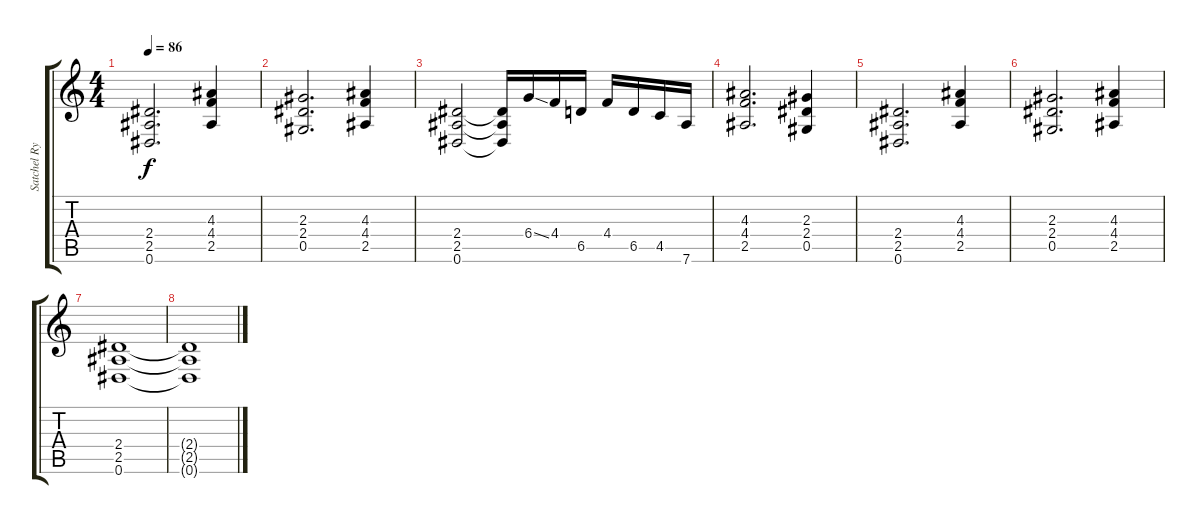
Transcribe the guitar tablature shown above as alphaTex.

\track ("Satchel Rythym" "Satchel Ry") {instrument distortionguitar}
\staff {score tabs}
\tuning (Eb4 Bb3 Gb3 Db3 Ab2 Eb2) {hide}
\ts (4 4)
\tempo 86
\clef g2
\ks c
(2.4 2.5 0.6).2{d dy f} (4.3 4.4 2.5).4 |
(2.3 2.4 0.5).2{d} (4.3 4.4 2.5).4 |
(2.4 2.5 0.6).2 (2.4{t} 2.5{t} 0.6{t}).16 6.4{ss}.16 4.4.16 6.5.16 4.4.16 6.5.16 4.5.16 7.6.16 |
(4.3 4.4 2.5).2{d} (2.3 2.4 0.5).4 |
(2.4 2.5 0.6).2{d} (4.3 4.4 2.5).4 |
(2.3 2.4 0.5).2{d} (4.3 4.4 2.5).4 |
(2.4 2.5 0.6).1 |
(2.4{t} 2.5{t} 0.6{t}).1
